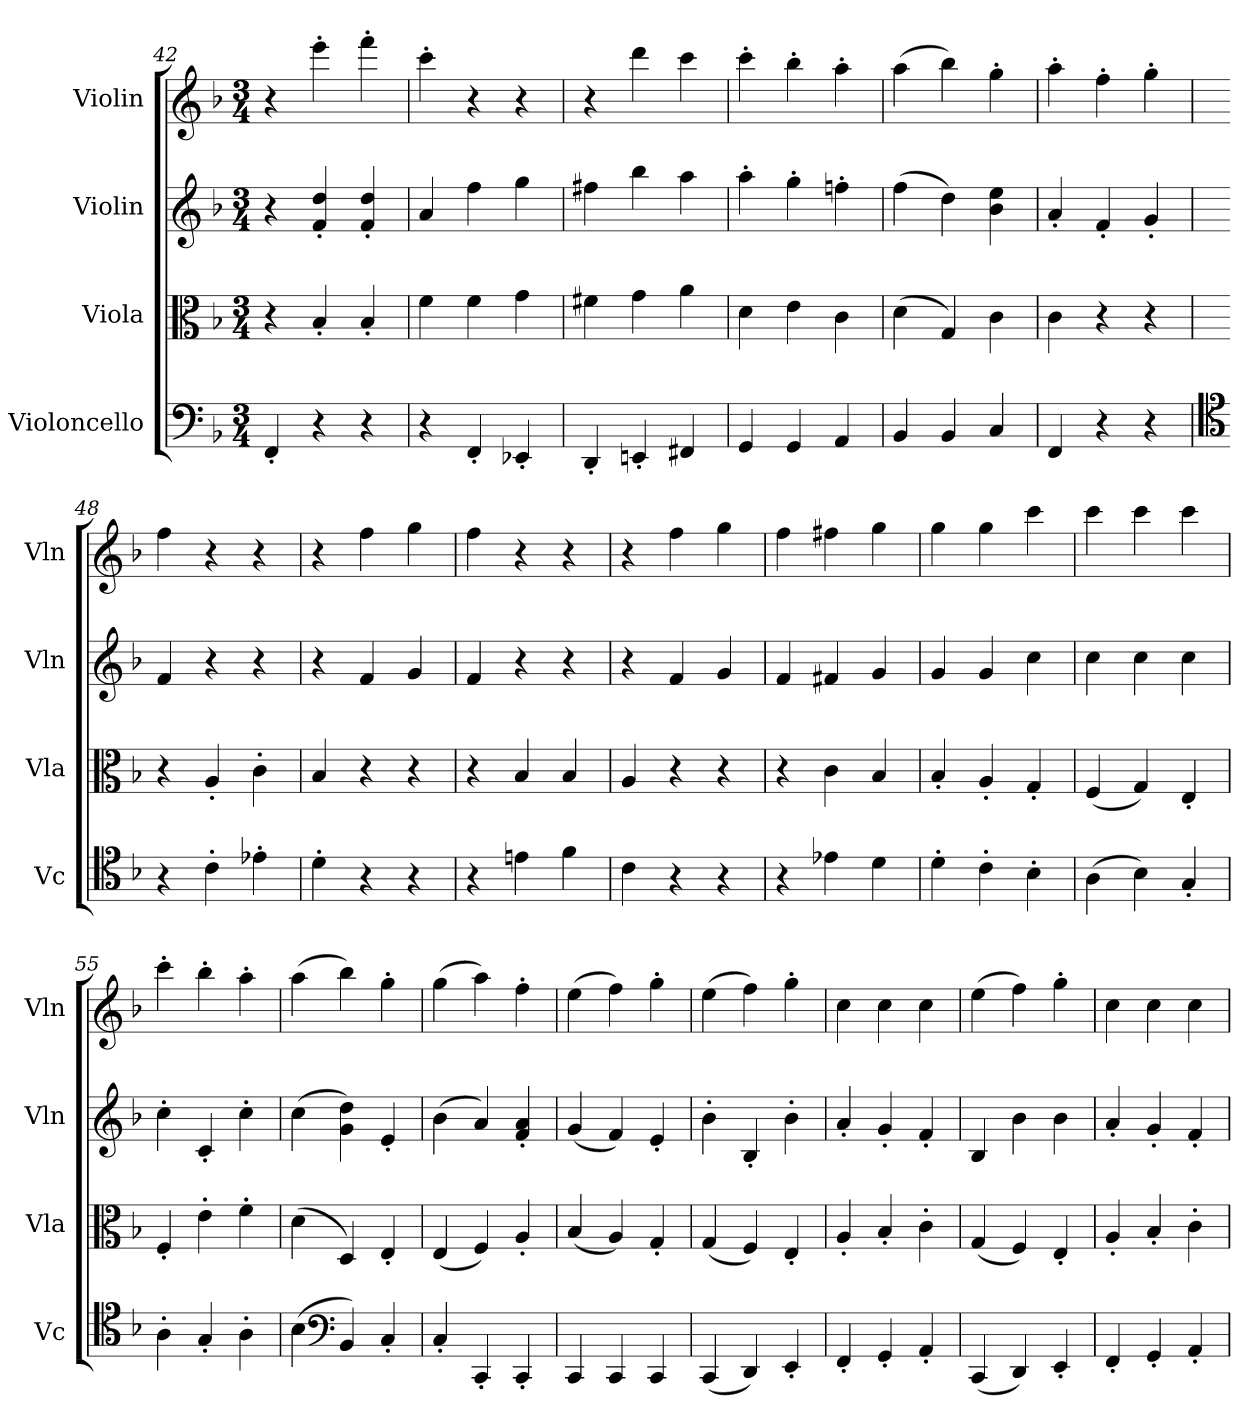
**kern	**kern	**kern	**kern
*part4	*part3	*part2	*part1
*staff4	*staff3	*staff2	*staff1
*I"Violoncello	*I"Viola	*I"Violin	*I"Violin
*I'Vc	*I'Vla	*I'Vln	*I'Vln
*clefF4	*clefC3	*clefG2	*clefG2
*k[b-]	*k[b-]	*k[b-]	*k[b-]
*F:	*F:	*F:	*F:
*M3/4	*M3/4	*M3/4	*M3/4
=42	=42	=42	=42
4FF'/	4r	4r	4r
4r	4B-'/	4f'/ 4dd'/	4eee'\
4r	4B-'/	4f'/ 4dd'/	4fff'\
=43	=43	=43	=43
4r	4f\	4a/	4ccc'\
4FF'/	4f\	4ff\	4r
4EE-X'/	4g\	4gg\	4r
=44	=44	=44	=44
4DD'/	4f#X\	4ff#X\	4r
4EEn'/	4g\	4bb-\	4ddd\
4FF#X/	4a\	4aa\	4ccc\
=45	=45	=45	=45
4GG/	4d\	4aa'\	4ccc'\
4GG/	4e\	4gg'\	4bb-'\
4AA/	4c\	4ffn'\	4aa'\
=46	=46	=46	=46
4BB-/	(4d\	(4ff\	(4aa\
4BB-/	4G/)	4dd\)	4bb-\)
4C/	4c\	4b-\ 4ee\	4gg'\
=47	=47	=47	=47
4FF/	4c\	4a'/	4aa'\
4r	4r	4f'/	4ff'\
4r	4r	4g'/	4gg'\
=48	=48	=48	=48
*clefC4	*	*	*
4r	4r	4f/	4ff\
4c'\	4A'/	4r	4r
4e-X'\	4c'\	4r	4r
=49	=49	=49	=49
4d'\	4B-/	4r	4r
4r	4r	4f/	4ff\
4r	4r	4g/	4gg\
=50	=50	=50	=50
4r	4r	4f/	4ff\
4en\	4B-/	4r	4r
4f\	4B-/	4r	4r
=51	=51	=51	=51
4c\	4A/	4r	4r
4r	4r	4f/	4ff\
4r	4r	4g/	4gg\
=52	=52	=52	=52
4r	4r	4f/	4ff\
4e-X\	4c\	4f#X/	4ff#X\
4d\	4B-/	4g/	4gg\
=53	=53	=53	=53
4d'\	4B-'/	4g/	4gg\
4c'\	4A'/	4g/	4gg\
4B-'\	4G'/	4cc\	4ccc\
=54	=54	=54	=54
(4A\	(4F/	4cc\	4ccc\
4B-\)	4G/)	4cc\	4ccc\
4G'/	4E'/	4cc\	4ccc\
=55	=55	=55	=55
4A'\	4F'/	4cc'\	4ccc'\
4G'/	4e'\	4c'/	4bb-'\
4A'\	4f'\	4cc'\	4aa'\
=56	=56	=56	=56
(4B-\	(4d\	(4cc\	(4aa\
*clefF4	*	*	*
4BB-/)	4D/)	4g\ 4dd\)	4bb-\)
4C'/	4E'/	4e'/	4gg'\
=57	=57	=57	=57
4C'/	(4E/	(4b-\	(4gg\
4CC'/	4F/)	4a/)	4aa\)
4CC'/	4A'/	4f'/ 4a'/	4ff'\
=58	=58	=58	=58
4CC/	(4B-/	(4g/	(4ee\
4CC/	4A/)	4f/)	4ff\)
4CC/	4G'/	4e'/	4gg'\
=59	=59	=59	=59
(4CC/	(4G/	4b-'\	(4ee\
4DD/)	4F/)	4B-'/	4ff\)
4EE'/	4E'/	4b-'\	4gg'\
=60	=60	=60	=60
4FF'/	4A'/	4a'/	4cc\
4GG'/	4B-'/	4g'/	4cc\
4AA'/	4c'\	4f'/	4cc\
=61	=61	=61	=61
(4CC/	(4G/	4B-/	(4ee\
4DD/)	4F/)	4b-\	4ff\)
4EE'/	4E'/	4b-\	4gg'\
=62	=62	=62	=62
4FF'/	4A'/	4a'/	4cc\
4GG'/	4B-'/	4g'/	4cc\
4AA'/	4c'\	4f'/	4cc\
=	=	=	=
*-	*-	*-	*-
